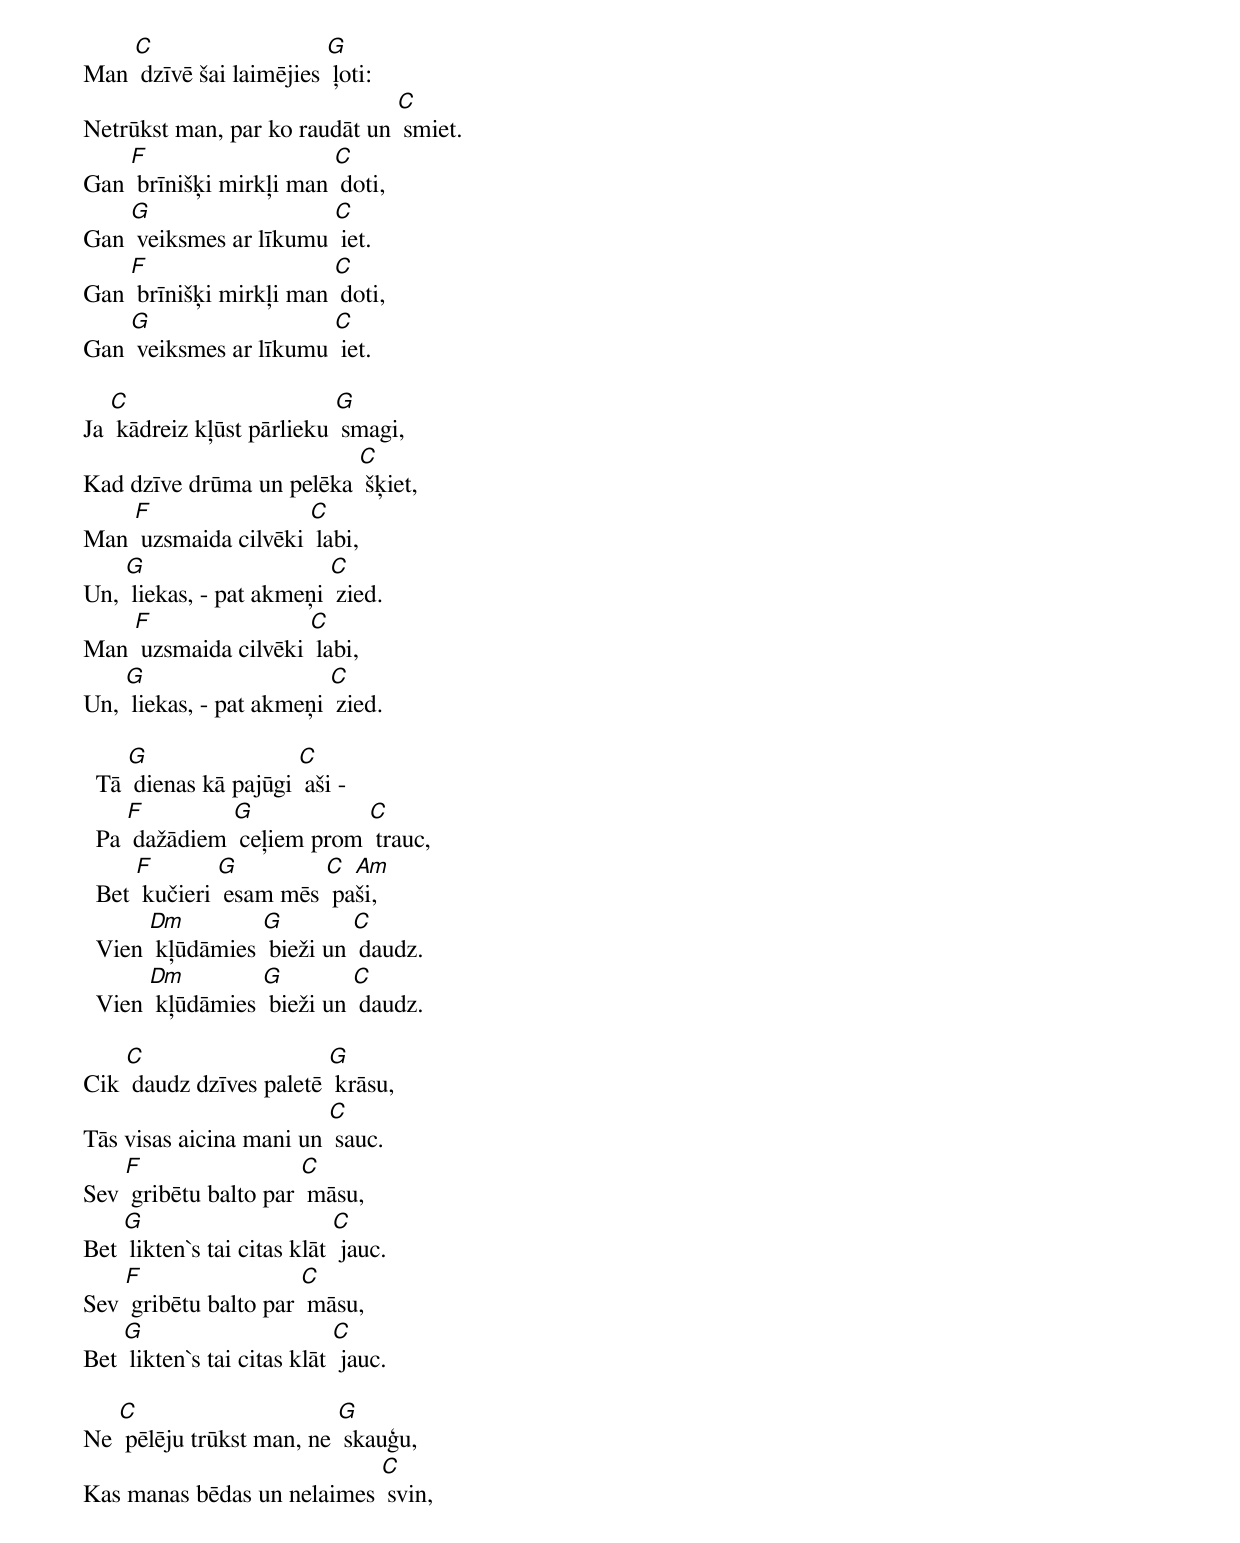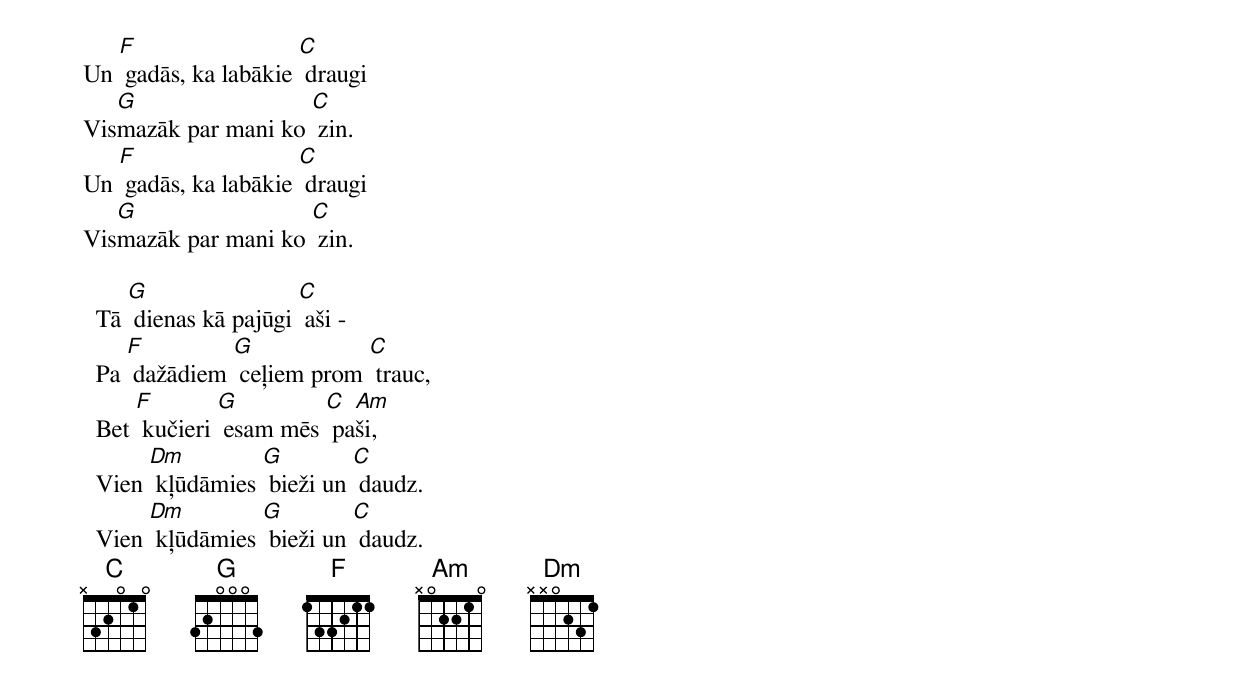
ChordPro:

Man [C] dzīvē šai laimējies [G] ļoti:
Netrūkst man, par ko raudāt un [C] smiet.
Gan [F] brīnišķi mirkļi man [C] doti,
Gan [G] veiksmes ar līkumu [C] iet.
Gan [F] brīnišķi mirkļi man [C] doti,
Gan [G] veiksmes ar līkumu [C] iet.

Ja [C] kādreiz kļūst pārlieku [G] smagi,
Kad dzīve drūma un pelēka [C] šķiet,
Man [F] uzsmaida cilvēki [C] labi,
Un, [G] liekas, - pat akmeņi [C] zied.
Man [F] uzsmaida cilvēki [C] labi,
Un, [G] liekas, - pat akmeņi [C] zied.

  Tā [G] dienas kā pajūgi [C] aši -
  Pa [F] dažādiem [G] ceļiem prom [C] trauc,
  Bet [F] kučieri [G] esam mēs [C] pa[Am]ši,
  Vien [Dm] kļūdāmies [G] bieži un [C] daudz.
  Vien [Dm] kļūdāmies [G] bieži un [C] daudz.

Cik [C] daudz dzīves paletē [G] krāsu,
Tās visas aicina mani un [C] sauc.
Sev [F] gribētu balto par [C] māsu,
Bet [G] likten`s tai citas klāt [C] jauc.
Sev [F] gribētu balto par [C] māsu,
Bet [G] likten`s tai citas klāt [C] jauc.

Ne [C] pēlēju trūkst man, ne [G] skauģu,
Kas manas bēdas un nelaimes [C] svin,
Un [F] gadās, ka labākie [C] draugi
Vis[G]mazāk par mani ko [C] zin.
Un [F] gadās, ka labākie [C] draugi
Vis[G]mazāk par mani ko [C] zin.

  Tā [G] dienas kā pajūgi [C] aši -
  Pa [F] dažādiem [G] ceļiem prom [C] trauc,
  Bet [F] kučieri [G] esam mēs [C] pa[Am]ši,
  Vien [Dm] kļūdāmies [G] bieži un [C] daudz.
  Vien [Dm] kļūdāmies [G] bieži un [C] daudz.
